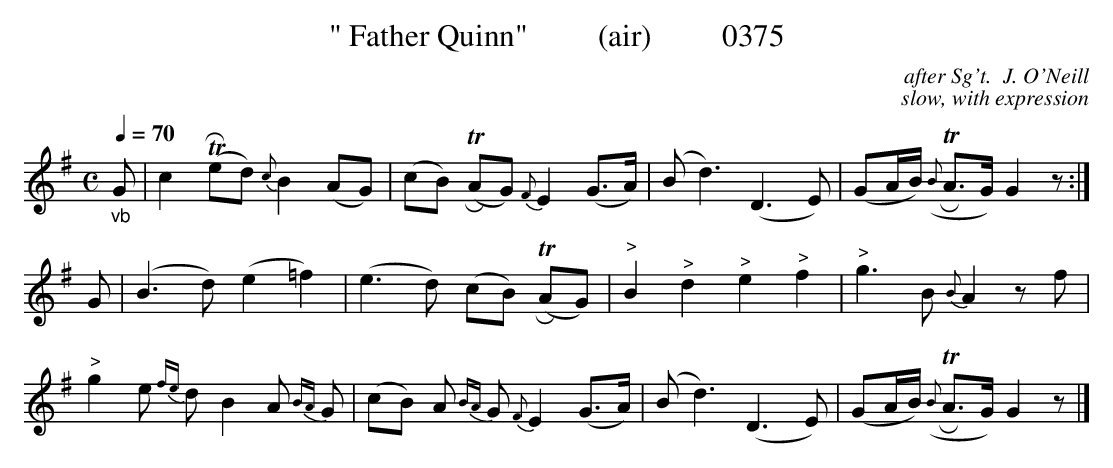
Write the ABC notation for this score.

X:1
T:" Father Quinn"         (air)         0375
C:after Sg't.  J. O'Neill
C:slow, with expression
Q:1/4=70
M:C
L:1/8
K:G
"_vb"G|c2TR(ed) {c}B2(AG)|(cB) (TRAG) {F}E2 (G3/2A/2)|(B d3)(D3E)|(GA/2B/2) ({B}TRA3/2G/2) G2z:|
G|(B3d) (e2=f2)|(e3d) (cB) (TRAG)|"^>"B2"^>"d2"^>"e2"^>"f2|"^>"g3B {B}A2 zf|
"^>"g2e {fe}d B2A {BA}G|(cB) A {BA}G {F}E2 (G3/2A/2)|(B d3)(D3E)|(GA/2B/2) ({B}TRA3/2G/2) G2z|]
